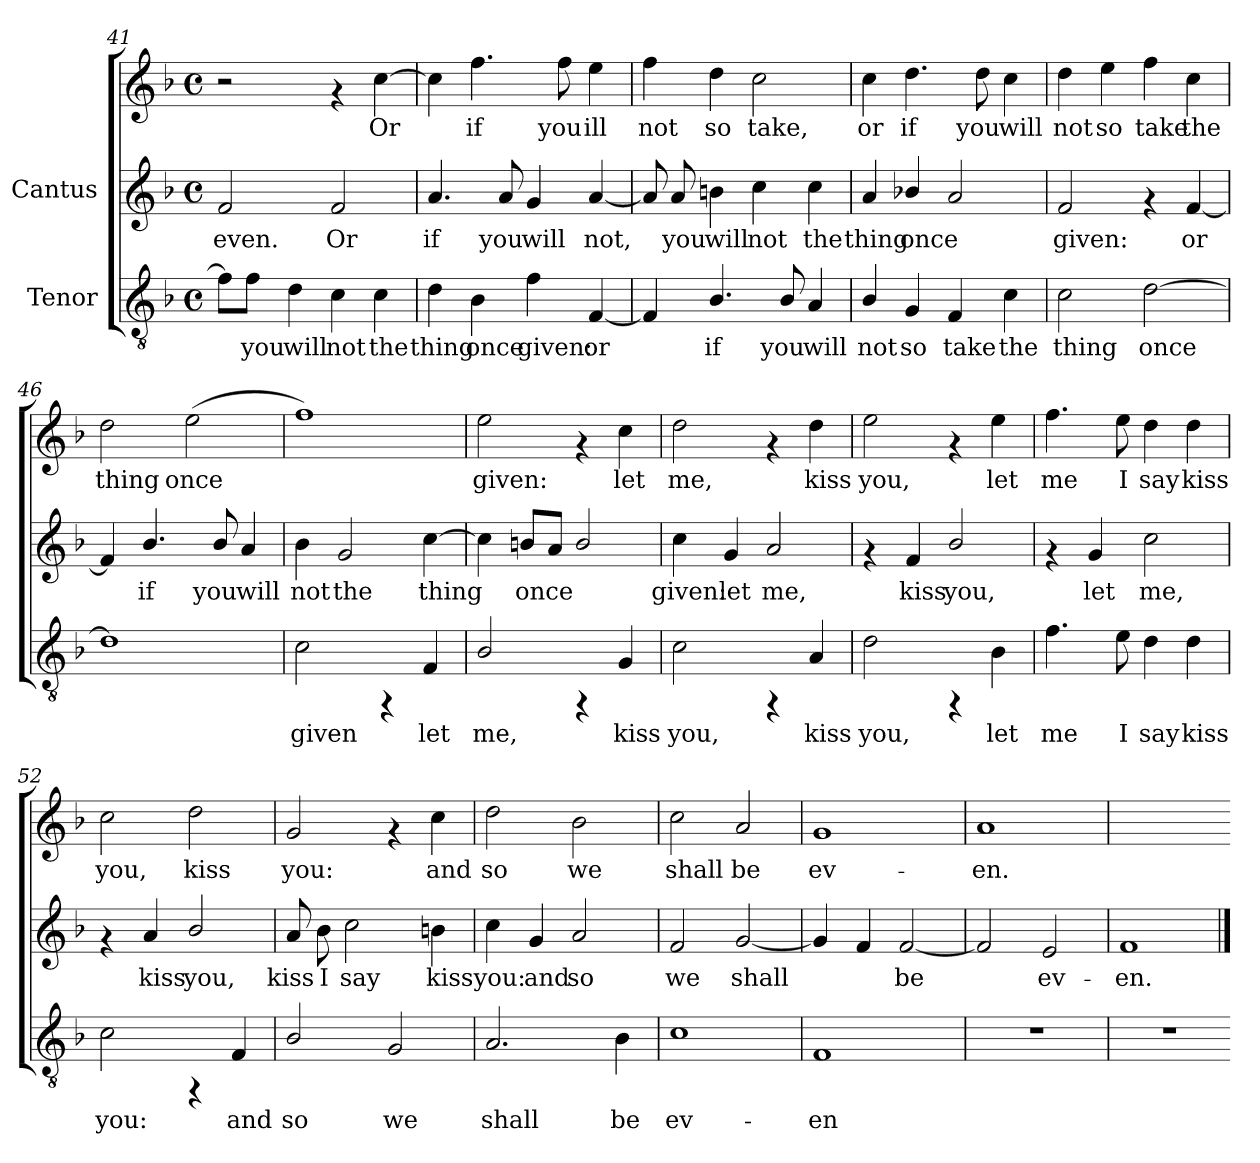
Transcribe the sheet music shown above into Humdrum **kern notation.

**kern	**text	**kern	**text	**kern	**text
*part2	*part2	*part1	*part1	*part1	*part1
*staff3	*staff3	*staff2	*staff2	*staff1	*staff1
*I"Tenor	*	*I"Cantus	*	*	*
*clefGv2	*	*clefG2	*	*clefG2	*
*k[b-]	*	*k[b-]	*	*k[b-]	*
*F:	*	*F:	*	*F:	*
*M4/4	*	*M4/4	*	*M4/4	*
*met(c)	*	*met(c)	*	*met(c)	*
=41	=41	=41	=41	=41	=41
!	!LO:LY:b:cj	!	!LO:LY:b:cj	!	!
8f\L]	.	2f/	even.	2r	.
!	!LO:LY:b:cj	!	!	!	!
8f\J	you	.	.	.	.
!	!LO:LY:b:cj	!	!	!	!
4d\	will	.	.	.	.
!	!LO:LY:b:cj	!	!LO:LY:b:cj	!	!
4c\	not	2f/	Or	4rf	.
!	!LO:LY:b:cj	!	!	!	!LO:LY:b:cj
4c\	the	.	.	[>4cc\	Or
!!LO:PB:g=z
=42	=42	=42	=42	=42	=42
!	!LO:LY:b:cj	!	!LO:LY:b:cj	!	!LO:LY:b:cj
4d\	thing	4.a/	if	4cc\]	.
!	!LO:LY:b:cj	!	!	!	!LO:LY:b:cj
4B-\	once	.	.	4.ff\	if
!	!	!	!LO:LY:b:cj	!	!
.	.	8a/	you	.	.
!	!LO:LY:b:cj	!	!LO:LY:b:cj	!	!
4f\	given:	4g/	will	.	.
!	!	!	!	!	!LO:LY:b:cj
.	.	.	.	8ff\	you
!	!LO:LY:b:cj	!	!LO:LY:b:cj	!	!LO:LY:b:cj
[<4F/	or	[<4a/	not,	4ee\	ill
=43	=43	=43	=43	=43	=43
!	!LO:LY:b:cj	!	!LO:LY:b:cj	!	!LO:LY:b:cj
4F/]	.	8a/]	.	4ff\	not
!	!	!	!LO:LY:b:cj	!	!
.	.	8a/	you	.	.
!	!LO:LY:b:cj	!	!LO:LY:b:cj	!	!LO:LY:b:cj
4.B-/	if	4bn\	will	4dd\	so
!	!	!	!LO:LY:b:cj	!	!LO:LY:b:cj
.	.	4cc\	not	2cc\	take,
!	!LO:LY:b:cj	!	!	!	!
8B-/	you	.	.	.	.
!	!LO:LY:b:cj	!	!LO:LY:b:cj	!	!
4A/	will	4cc\	the	.	.
=44	=44	=44	=44	=44	=44
!	!LO:LY:b:cj	!	!LO:LY:b:cj	!	!LO:LY:b:cj
4B-/	not	4a/	thing	4cc\	or
!	!LO:LY:b:cj	!	!LO:LY:b:cj	!	!LO:LY:b:cj
4G/	so	4b-X/	once	4.dd\	if
!	!LO:LY:b:cj	!	!LO:LY:b:cj	!	!
4F/	take	2a/	.	.	.
!	!	!	!	!	!LO:LY:b:cj
.	.	.	.	8dd\	you
!	!LO:LY:b:cj	!	!	!	!LO:LY:b:cj
4c\	the	.	.	4cc\	will
=45	=45	=45	=45	=45	=45
!	!LO:LY:b:cj	!	!LO:LY:b:cj	!	!LO:LY:b:cj
2c\	thing	2f/	given:	4dd\	not
!	!	!	!	!	!LO:LY:b:cj
.	.	.	.	4ee\	so
!	!LO:LY:b:cj	!	!	!	!LO:LY:b:cj
[>2d\	once	4rf	.	4ff\	take
!	!	!	!LO:LY:b:cj	!	!LO:LY:b:cj
.	.	[<4f/	or	4cc\	the
!!LO:LB:g=z
=46	=46	=46	=46	=46	=46
!	!	!	!LO:LY:b:cj	!	!LO:LY:b:cj
1d]	.	4f/]	.	2dd\	thing
!	!	!	!LO:LY:b:cj	!	!
.	.	4.b-/	if	.	.
!	!	!	!	!	!LO:LY:b:cj
.	.	.	.	(>2ee\	once
!	!	!	!LO:LY:b:cj	!	!
.	.	8b-/	you	.	.
!	!	!	!LO:LY:b:cj	!	!
.	.	4a/	will	.	.
=47	=47	=47	=47	=47	=47
!	!LO:LY:b:cj	!	!LO:LY:b:cj	!	!
2c\	given	4b-\	not	1ff)	.
!	!	!	!LO:LY:b:cj	!	!
.	.	2g/	the	.	.
4rFF	.	.	.	.	.
!	!LO:LY:b:cj	!	!LO:LY:b:cj	!	!
4F/	let	[>4cc\	thing	.	.
=48	=48	=48	=48	=48	=48
!	!LO:LY:b:cj	!	!LO:LY:b:cj	!	!LO:LY:b:cj
2B-/	me,	4cc\]	.	2ee\	given:
!	!	!	!LO:LY:b:cj	!	!
.	.	8bn/L	once	.	.
!	!	!	!LO:LY:b:cj	!	!
.	.	8a/J	.	.	.
!	!	!	!LO:LY:b:cj	!	!
4rFF	.	2b/	.	4rf	.
!	!LO:LY:b:cj	!	!	!	!LO:LY:b:cj
4G/	kiss	.	.	4cc\	let
=49	=49	=49	=49	=49	=49
!	!LO:LY:b:cj	!	!LO:LY:b:cj	!	!LO:LY:b:cj
2c\	you,	4cc\	given:	2dd\	me,
!	!	!	!LO:LY:b:cj	!	!
.	.	4g/	let	.	.
!	!	!	!LO:LY:b:cj	!	!
4rFF	.	2a/	me,	4rf	.
!	!LO:LY:b:cj	!	!	!	!LO:LY:b:cj
4A/	kiss	.	.	4dd\	kiss
=50	=50	=50	=50	=50	=50
!	!LO:LY:b:cj	!	!	!	!LO:LY:b:cj
2d\	you,	4rf	.	2ee\	you,
!	!	!	!LO:LY:b:cj	!	!
.	.	4f/	kiss	.	.
!	!	!	!LO:LY:b:cj	!	!
4rFF	.	2b-/	you,	4rf	.
!	!LO:LY:b:cj	!	!	!	!LO:LY:b:cj
4B-\	let	.	.	4ee\	let
!!LO:LB:g=z
=51	=51	=51	=51	=51	=51
!	!LO:LY:b:cj	!	!	!	!LO:LY:b:cj
4.f\	me	4rf	.	4.ff\	me
!	!	!	!LO:LY:b:cj	!	!
.	.	4g/	let	.	.
!	!LO:LY:b:cj	!	!	!	!LO:LY:b:cj
8e\	I	.	.	8ee\	I
!	!LO:LY:b:cj	!	!LO:LY:b:cj	!	!LO:LY:b:cj
4d\	say	2cc\	me,	4dd\	say
!	!LO:LY:b:cj	!	!	!	!LO:LY:b:cj
4d\	kiss	.	.	4dd\	kiss
=52	=52	=52	=52	=52	=52
!	!LO:LY:b:cj	!	!	!	!LO:LY:b:cj
2c\	you:	4rf	.	2cc\	you,
!	!	!	!LO:LY:b:cj	!	!
.	.	4a/	kiss	.	.
!	!	!	!LO:LY:b:cj	!	!LO:LY:b:cj
4rFF	.	2b-/	you,	2dd\	kiss
!	!LO:LY:b:cj	!	!	!	!
4F/	and	.	.	.	.
=53	=53	=53	=53	=53	=53
!	!LO:LY:b:cj	!	!LO:LY:b:cj	!	!LO:LY:b:cj
2B-/	so	8a/	kiss	2g/	you:
!	!	!	!LO:LY:b:cj	!	!
.	.	8b-\	I	.	.
!	!	!	!LO:LY:b:cj	!	!
.	.	2cc\	say	.	.
!	!LO:LY:b:cj	!	!	!	!
2G/	we	.	.	4rf	.
!	!	!	!LO:LY:b:cj	!	!LO:LY:b:cj
.	.	4bn\	kiss	4cc\	and
=54	=54	=54	=54	=54	=54
!	!LO:LY:b:cj	!	!LO:LY:b:cj	!	!LO:LY:b:cj
2.A/	shall	4cc\	you:	2dd\	so
!	!	!	!LO:LY:b:cj	!	!
.	.	4g/	and	.	.
!	!	!	!LO:LY:b:cj	!	!LO:LY:b:cj
.	.	2a/	so	2b-\	we
!	!LO:LY:b:cj	!	!	!	!
4B-\	be	.	.	.	.
=55	=55	=55	=55	=55	=55
!	!LO:LY:b:cj	!	!LO:LY:b:cj	!	!LO:LY:b:cj
1c	ev-	2f/	we	2cc\	shall
!	!	!	!LO:LY:b:cj	!	!LO:LY:b:cj
.	.	[<2g/	shall	2a/	be
!!LO:LB:g=z
=56	=56	=56	=56	=56	=56
!	!LO:LY:b:cj	!	!LO:LY:b:cj	!	!LO:LY:b:cj
1F	-en	4g/]	-	1g	ev-
!	!	!	!LO:LY:b:cj	!	!
.	.	4f/	.	.	.
!	!	!	!LO:LY:b:cj	!	!
.	.	[<2f/	be	.	.
=57	=57	=57	=57	=57	=57
!	!	!	!LO:LY:b:cj	!	!LO:LY:b:cj
1r	.	2f/]	.	1a	en.
!	!	!	!LO:LY:b:cj	!	!
.	.	2e/	ev-	.	.
=58	=58	=58	=58	=58	=58
!	!	!	!LO:LY:b:cj	!	!
1r	.	1f	-en.	1ryy	.
=	==	==	==	==	==
*-	*-	*-	*-	*-	*-
